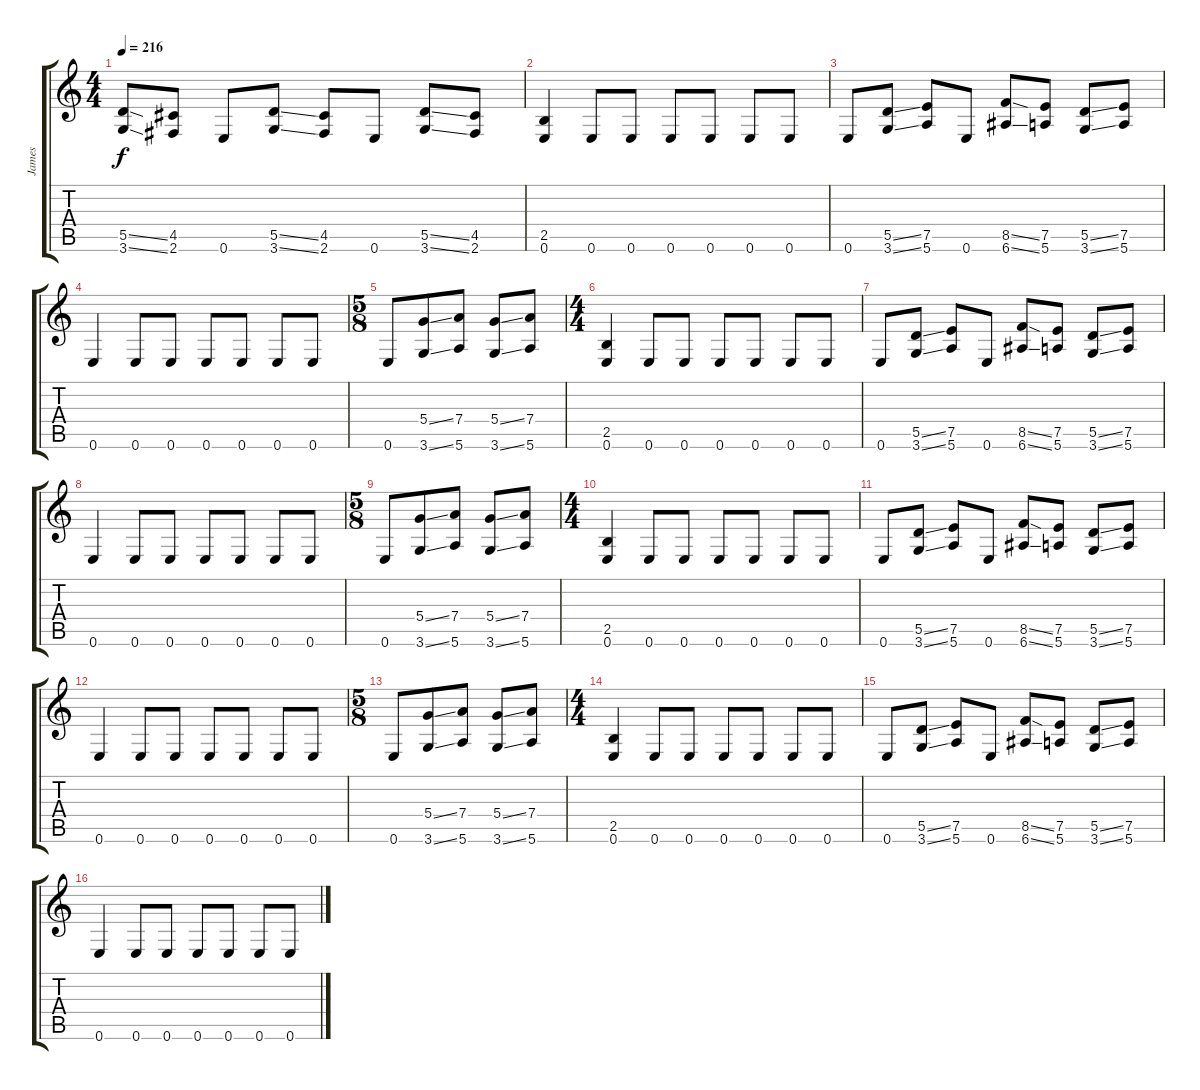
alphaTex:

\track ("James" "James") {instrument distortionguitar}
\staff {score tabs}
\tuning (E4 B3 G3 D3 A2 E2) {hide}
\ts (4 4)
\tempo 216
\clef g2
\ks c
(5.5{ss} 3.6{ss}).8{dy f} (4.5 2.6).8 0.6.8 (5.5{ss} 3.6{ss}).8 (4.5 2.6).8 0.6.8 (5.5{ss} 3.6{ss}).8 (4.5 2.6).8 |
(2.5 0.6).4 0.6.8 0.6.8 0.6.8 0.6.8 0.6.8 0.6.8 |
0.6.8 (5.5{ss} 3.6{ss}).8 (7.5 5.6).8 0.6.8 (8.5{ss} 6.6{ss}).8 (7.5 5.6).8 (5.5{ss} 3.6{ss}).8 (7.5 5.6).8 |
0.6.4 0.6.8 0.6.8 0.6.8 0.6.8 0.6.8 0.6.8 |
\ts (5 8)
0.6.8 (5.4{ss} 3.6{ss}).8 (7.4 5.6).8 (5.4{ss} 3.6{ss}).8 (7.4 5.6).8 |
\ts (4 4)
(2.5 0.6).4 0.6.8 0.6.8 0.6.8 0.6.8 0.6.8 0.6.8 |
0.6.8 (5.5{ss} 3.6{ss}).8 (7.5 5.6).8 0.6.8 (8.5{ss} 6.6{ss}).8 (7.5 5.6).8 (5.5{ss} 3.6{ss}).8 (7.5 5.6).8 |
0.6.4 0.6.8 0.6.8 0.6.8 0.6.8 0.6.8 0.6.8 |
\ts (5 8)
0.6.8 (5.4{ss} 3.6{ss}).8 (7.4 5.6).8 (5.4{ss} 3.6{ss}).8 (7.4 5.6).8 |
\ts (4 4)
(2.5 0.6).4 0.6.8 0.6.8 0.6.8 0.6.8 0.6.8 0.6.8 |
0.6.8 (5.5{ss} 3.6{ss}).8 (7.5 5.6).8 0.6.8 (8.5{ss} 6.6{ss}).8 (7.5 5.6).8 (5.5{ss} 3.6{ss}).8 (7.5 5.6).8 |
0.6.4 0.6.8 0.6.8 0.6.8 0.6.8 0.6.8 0.6.8 |
\ts (5 8)
0.6.8 (5.4{ss} 3.6{ss}).8 (7.4 5.6).8 (5.4{ss} 3.6{ss}).8 (7.4 5.6).8 |
\ts (4 4)
(2.5 0.6).4 0.6.8 0.6.8 0.6.8 0.6.8 0.6.8 0.6.8 |
0.6.8 (5.5{ss} 3.6{ss}).8 (7.5 5.6).8 0.6.8 (8.5{ss} 6.6{ss}).8 (7.5 5.6).8 (5.5{ss} 3.6{ss}).8 (7.5 5.6).8 |
0.6.4 0.6.8 0.6.8 0.6.8 0.6.8 0.6.8 0.6.8
